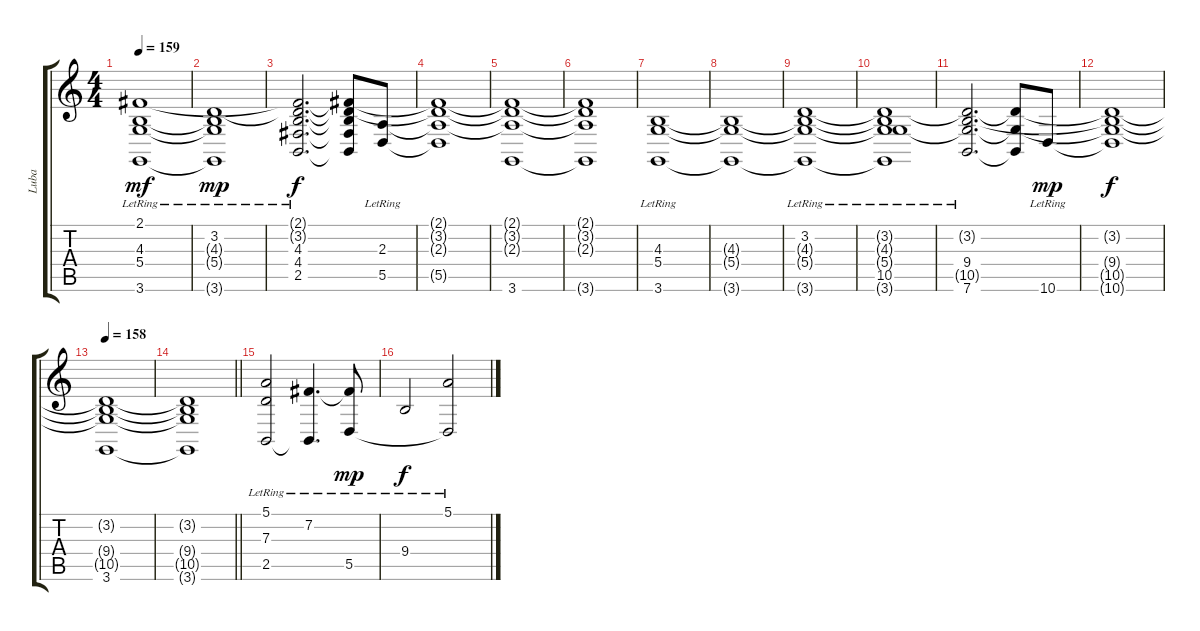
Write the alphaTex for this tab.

\track ("Luba" "Luba") {instrument synthstrings1}
\staff {score tabs}
\tuning (E4 B3 G3 D3 A2 E2) {hide}
\ts (4 4)
\tempo 159
\clef g2
\ks c
(2.1{lr} 4.3{t} 5.4{t} 3.6{t}).1{dy mf} |
(3.2{lr} 4.3{t} 5.4{t} 3.6{t}).1{dy mp} |
(2.1{t} 3.2{t} 4.3{lr} 4.4 2.5{lr}).2{d dy f} (2.1{t} 3.2{t} 4.3{t} 4.4{t} 2.5{t}).8 (2.3 5.5{lr}).8 |
(2.1{t} 3.2{t} 2.3{t} 5.5{t}).1 |
(2.1{t} 3.2{t} 2.3{t} 3.6).1 |
(2.1{t} 3.2{t} 2.3{t} 3.6{t}).1 |
(4.3{lr} 5.4{lr} 3.6{lr}).1 |
(4.3{t} 5.4{t} 3.6{t}).1 |
(3.2{lr} 4.3{t} 5.4{t} 3.6{t}).1 |
(3.2{t} 4.3{t} 5.4{t} 10.5{lr} 3.6{t}).1 |
(3.2{t} 9.4{lr} 10.5{t} 7.6{lr}).2{d} (3.2{t} 10.5{t} 7.6{t}).8 10.6{lr}.8{dy mp} |
(3.2{t} 9.4{t} 10.5{t} 10.6{t}).1{dy f} |
\tempo 158
(3.2{t} 9.4{t} 10.5{t} 3.6).1 |
\barLineRight lightlight
(3.2{t} 9.4{t} 10.5{t} 3.6{t}).1 |
\section ("" "")
(5.1{lr} 7.3{lr} 2.5{lr}).2 (7.2{lr} 2.5{t}).4{d} (7.2{t} 5.5{lr}).8{dy mp} |
9.4{lr}.2{dy f} (5.1{lr} 5.5{t}).2
